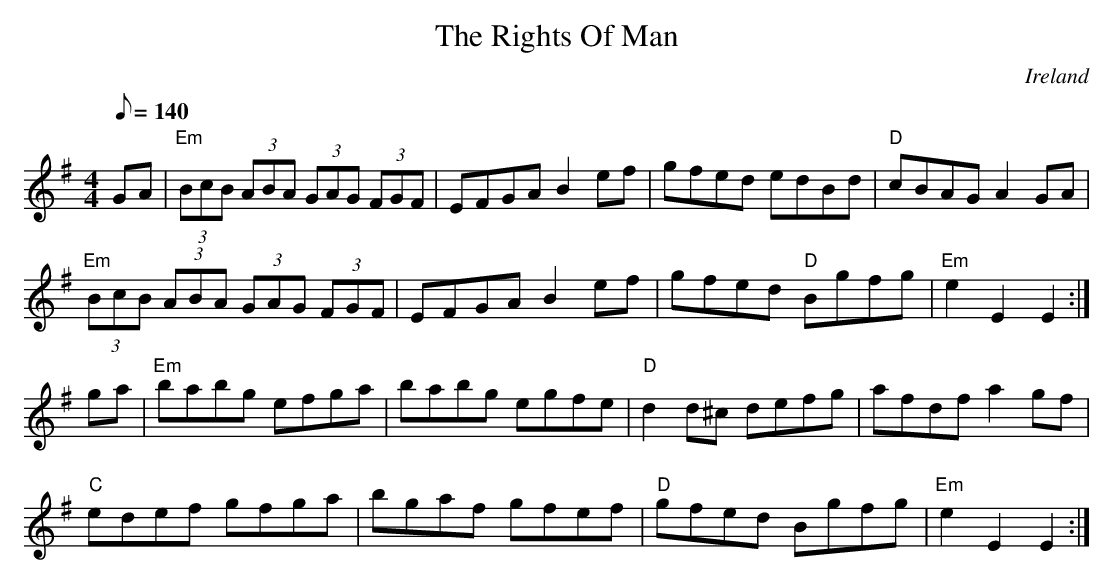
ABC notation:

X:1
T:Rights Of Man, The
O:Ireland
M:4/4
L:1/8
Q:140
K:G
GA |\
"Em" (3BcB  (3ABA (3GAG  (3FGF | EFGA  B2ef | gfed  edBd | "D" cBAG A2GA |
"Em" (3BcB  (3ABA (3GAG  (3FGF | EFGA  B2ef | gfed  "D" Bgfg | "Em" e2 E2 E2 :|
ga |\
"Em" babg efga | babg egfe | "D" d2 d^c defg | afdf a2 gf |
"C"  edef gfga | bgaf gfef | "D" gfed Bgfg | "Em" e2 E2 E2 :|
